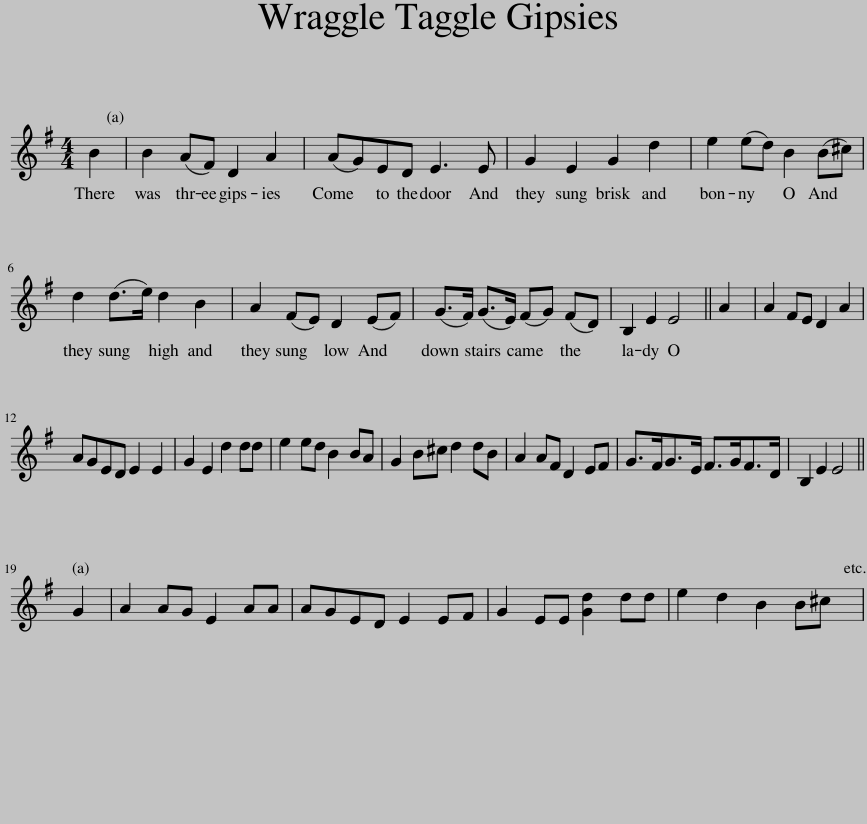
X:1
L:1/8
M:4/4
I:linebreak $
K:Emin
V:1 treble
V:1
 B2 | B2 (AF) D2 A2 | (AG)ED E3 E | G2 E2 G2 d2 | e2 (ed) B2 (B^c) |$ %5
 d2 (d>e) d2 B2 | A2 (FE) D2 (EF) | (G>F) (G>E) (FG) (FD) | B,2 E2 E4 || A2 | %10
 A2 FE D2 A2 |$ AGED E2 E2 | G2 E2 d2 dd | e2 ed B2 BA | G2 B^c d2 dB | %15
 A2 AF D2 EF | G>FG>E F>GF>D | B,2 E2 E4 ||$ G2 | A2 AG E2 AA | %20
 AGED E2 EF | G2 EE [Gd]2 dd | e2 d2 B2 B^c | %23
